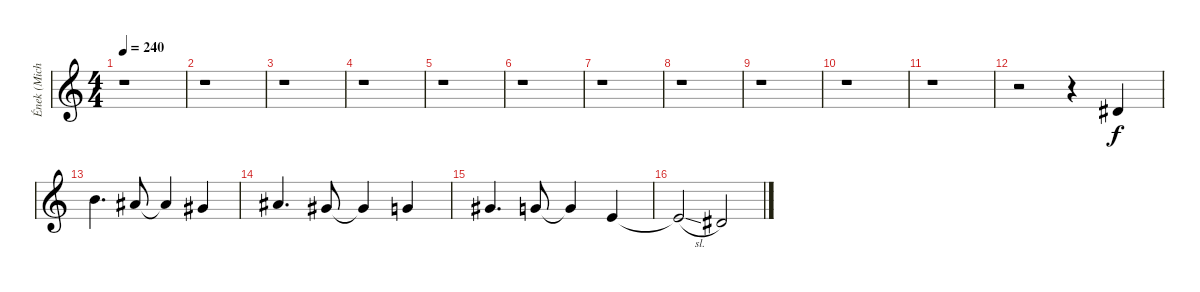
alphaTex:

\track ("Ének (Michael Vescera)" "Ének (Mich") {instrument tenorsax}
\staff {score}
\tuning (E4 B3 G3 D3 A2 E2) {hide}
\ts (4 4)
\tempo 240
\clef g2
\ks c
r.1{dy f} |
r.1 |
r.1 |
r.1 |
r.1 |
r.1 |
r.1 |
r.1 |
r.1 |
r.1 |
r.1 |
r.2 r.4 4.2.4 |
7.1.4{d} 6.1.8 6.1{t}.4 4.1.4 |
6.1.4{d} 4.1.8 4.1{t}.4 3.1.4 |
4.1.4{d} 3.1.8 3.1{t}.4 5.2.4 |
5.2{sl t}.2 4.2.2
